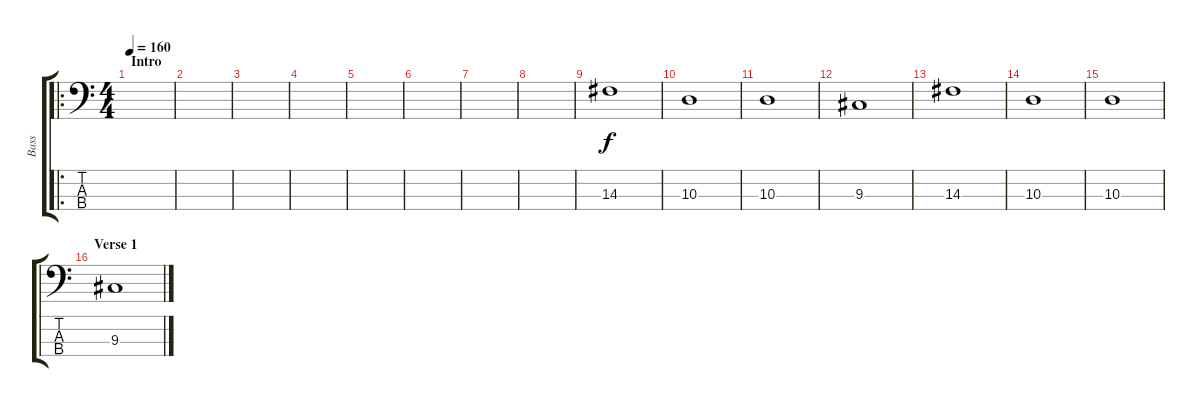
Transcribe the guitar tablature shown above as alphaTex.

\track ("Bass" "Bass") {instrument fretlessbass}
\staff {score tabs}
\tuning (D2 A1 E1 B0) {hide}
\ro
\ts (4 4)
\section ("" "Intro")
\tempo 160
\clef f4
\ks c
|
|
|
|
|
|
|
|
14.3.1 |
10.3.1 |
10.3.1 |
9.3.1 |
14.3.1 |
10.3.1 |
10.3.1 |
\section ("" "Verse 1")
9.3.1
